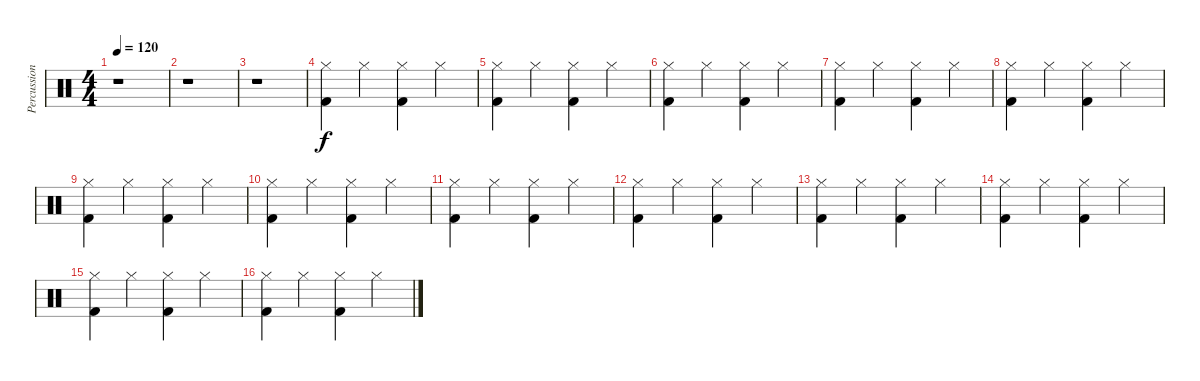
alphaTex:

\track ("Percussions" "Percussion") {instrument percussion}
\staff {score}
\articulation defaults
\ts (4 4)
\tempo 120
\clef neutral
\ks c
r.1{dy f} |
r.1 |
r.1 |
("Kick (hit) 2" "Hi-Hat (closed)").4 "Hi-Hat (closed)".4 ("Kick (hit) 2" "Hi-Hat (closed)").4 "Hi-Hat (closed)".4 |
("Kick (hit) 2" "Hi-Hat (closed)").4 "Hi-Hat (closed)".4 ("Kick (hit) 2" "Hi-Hat (closed)").4 "Hi-Hat (closed)".4 |
("Kick (hit) 2" "Hi-Hat (closed)").4 "Hi-Hat (closed)".4 ("Kick (hit) 2" "Hi-Hat (closed)").4 "Hi-Hat (closed)".4 |
("Kick (hit) 2" "Hi-Hat (closed)").4 "Hi-Hat (closed)".4 ("Kick (hit) 2" "Hi-Hat (closed)").4 "Hi-Hat (closed)".4 |
("Kick (hit) 2" "Hi-Hat (closed)").4 "Hi-Hat (closed)".4 ("Kick (hit) 2" "Hi-Hat (closed)").4 "Hi-Hat (closed)".4 |
("Kick (hit) 2" "Hi-Hat (closed)").4 "Hi-Hat (closed)".4 ("Kick (hit) 2" "Hi-Hat (closed)").4 "Hi-Hat (closed)".4 |
("Kick (hit) 2" "Hi-Hat (closed)").4 "Hi-Hat (closed)".4 ("Kick (hit) 2" "Hi-Hat (closed)").4 "Hi-Hat (closed)".4 |
("Kick (hit) 2" "Hi-Hat (closed)").4 "Hi-Hat (closed)".4 ("Kick (hit) 2" "Hi-Hat (closed)").4 "Hi-Hat (closed)".4 |
("Kick (hit) 2" "Hi-Hat (closed)").4 "Hi-Hat (closed)".4 ("Kick (hit) 2" "Hi-Hat (closed)").4 "Hi-Hat (closed)".4 |
("Kick (hit) 2" "Hi-Hat (closed)").4 "Hi-Hat (closed)".4 ("Kick (hit) 2" "Hi-Hat (closed)").4 "Hi-Hat (closed)".4 |
("Kick (hit) 2" "Hi-Hat (closed)").4 "Hi-Hat (closed)".4 ("Kick (hit) 2" "Hi-Hat (closed)").4 "Hi-Hat (closed)".4 |
("Kick (hit) 2" "Hi-Hat (closed)").4 "Hi-Hat (closed)".4 ("Kick (hit) 2" "Hi-Hat (closed)").4 "Hi-Hat (closed)".4 |
("Kick (hit) 2" "Hi-Hat (closed)").4 "Hi-Hat (closed)".4 ("Kick (hit) 2" "Hi-Hat (closed)").4 "Hi-Hat (closed)".4
